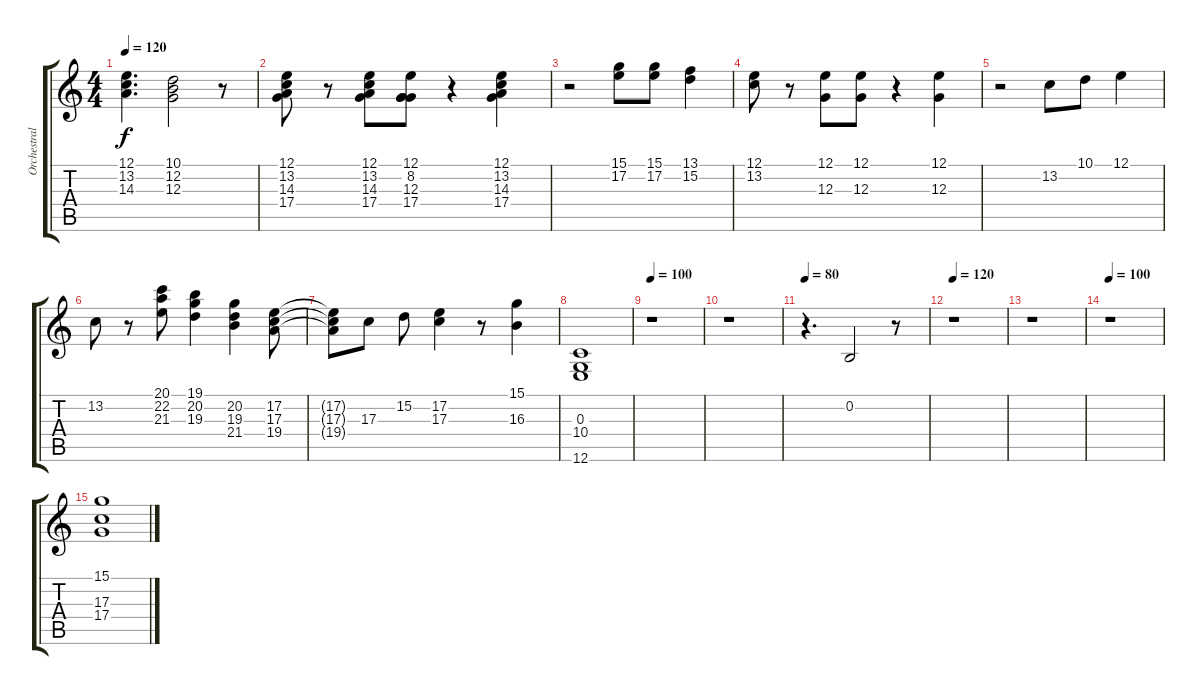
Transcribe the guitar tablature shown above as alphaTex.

\track ("Orchestral part" "Orchestral") {instrument synthstrings1}
\staff {score tabs}
\tuning (E4 B3 G3 D3 A2 E2) {hide}
\ts (4 4)
\tempo 120
\clef g2
\ks c
(12.1{t} 13.2{t} 14.3{t}).4{d dy f} (10.1 12.2 12.3).2 r.8 |
(12.1 13.2 14.3 17.4).8 r.8 (12.1 13.2 14.3 17.4).8 (12.1 8.2 12.3 17.4).8 r.4 (12.1 13.2 14.3 17.4).4 |
r.2 (15.1 17.2).8 (15.1 17.2).8 (13.1 15.2).4 |
(12.1 13.2).8 r.8 (12.1 12.3).8 (12.1 12.3).8 r.4 (12.1 12.3).4 |
r.2 13.2.8 10.1.8 12.1.4 |
13.2.8 r.8 (20.1 22.2 21.3).8 (19.1 20.2 19.3).4 (20.2 19.3 21.4).4 (17.2 17.3 19.4).8 |
(17.2{t} 17.3{t} 19.4{t}).8 17.3.8 15.2.8 (17.2 17.3).4 r.8 (15.1 16.3).4 |
(0.3 10.4 12.6).1 |
\tempo 100
r.1 |
r.1 |
\tempo 80
r.4{d} 0.2.2 r.8 |
\tempo 120
r.1 |
r.1 |
\tempo 100
r.1 |
(15.1 17.3 17.4).1
